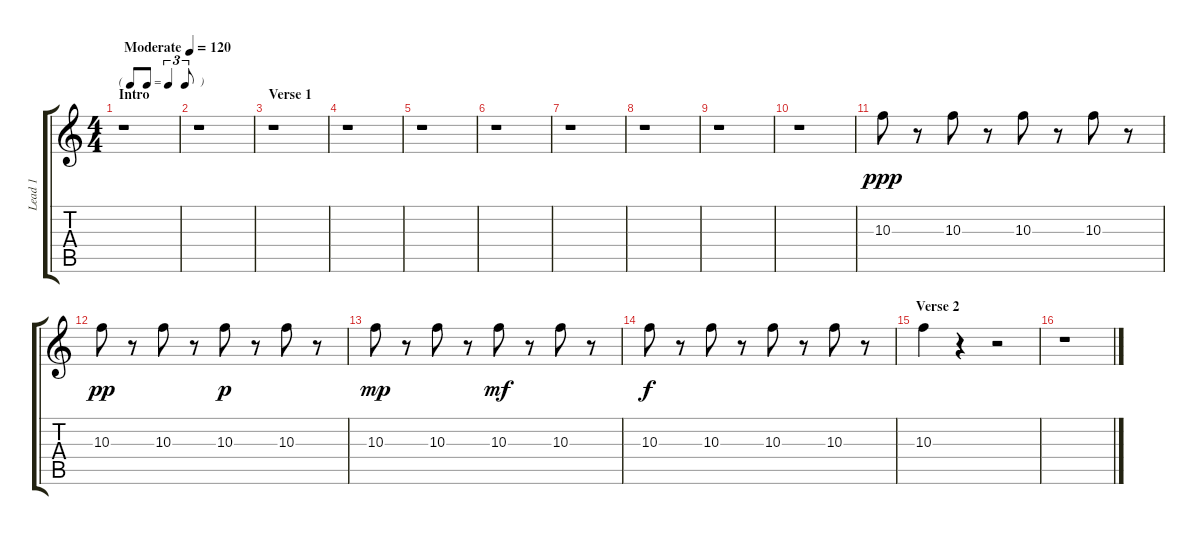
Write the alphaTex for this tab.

\track ("Lead 1" "Lead 1") {instrument distortionguitar}
\staff {score tabs}
\tuning (E4 B3 G3 D3 A2 E2) {hide}
\ts (4 4)
\tf triplet8th
\section ("" "Intro")
\tempo (120 "Moderate")
\clef g2
\ks c
r.1{dy ppp instrument distortionguitar} |
r.1 |
\section ("" "Verse 1")
r.1 |
r.1 |
r.1 |
r.1 |
r.1 |
r.1 |
r.1 |
r.1 |
10.3.8 r.8 10.3.8 r.8 10.3.8 r.8 10.3.8 r.8 |
10.3.8{dy pp} r.8 10.3.8 r.8 10.3.8{dy p} r.8 10.3.8 r.8 |
10.3.8{dy mp} r.8 10.3.8 r.8 10.3.8{dy mf} r.8 10.3.8 r.8 |
10.3.8{dy f} r.8 10.3.8 r.8 10.3.8 r.8 10.3.8 r.8 |
\section ("" "Verse 2")
10.3.4 r.4 r.2 |
r.1
